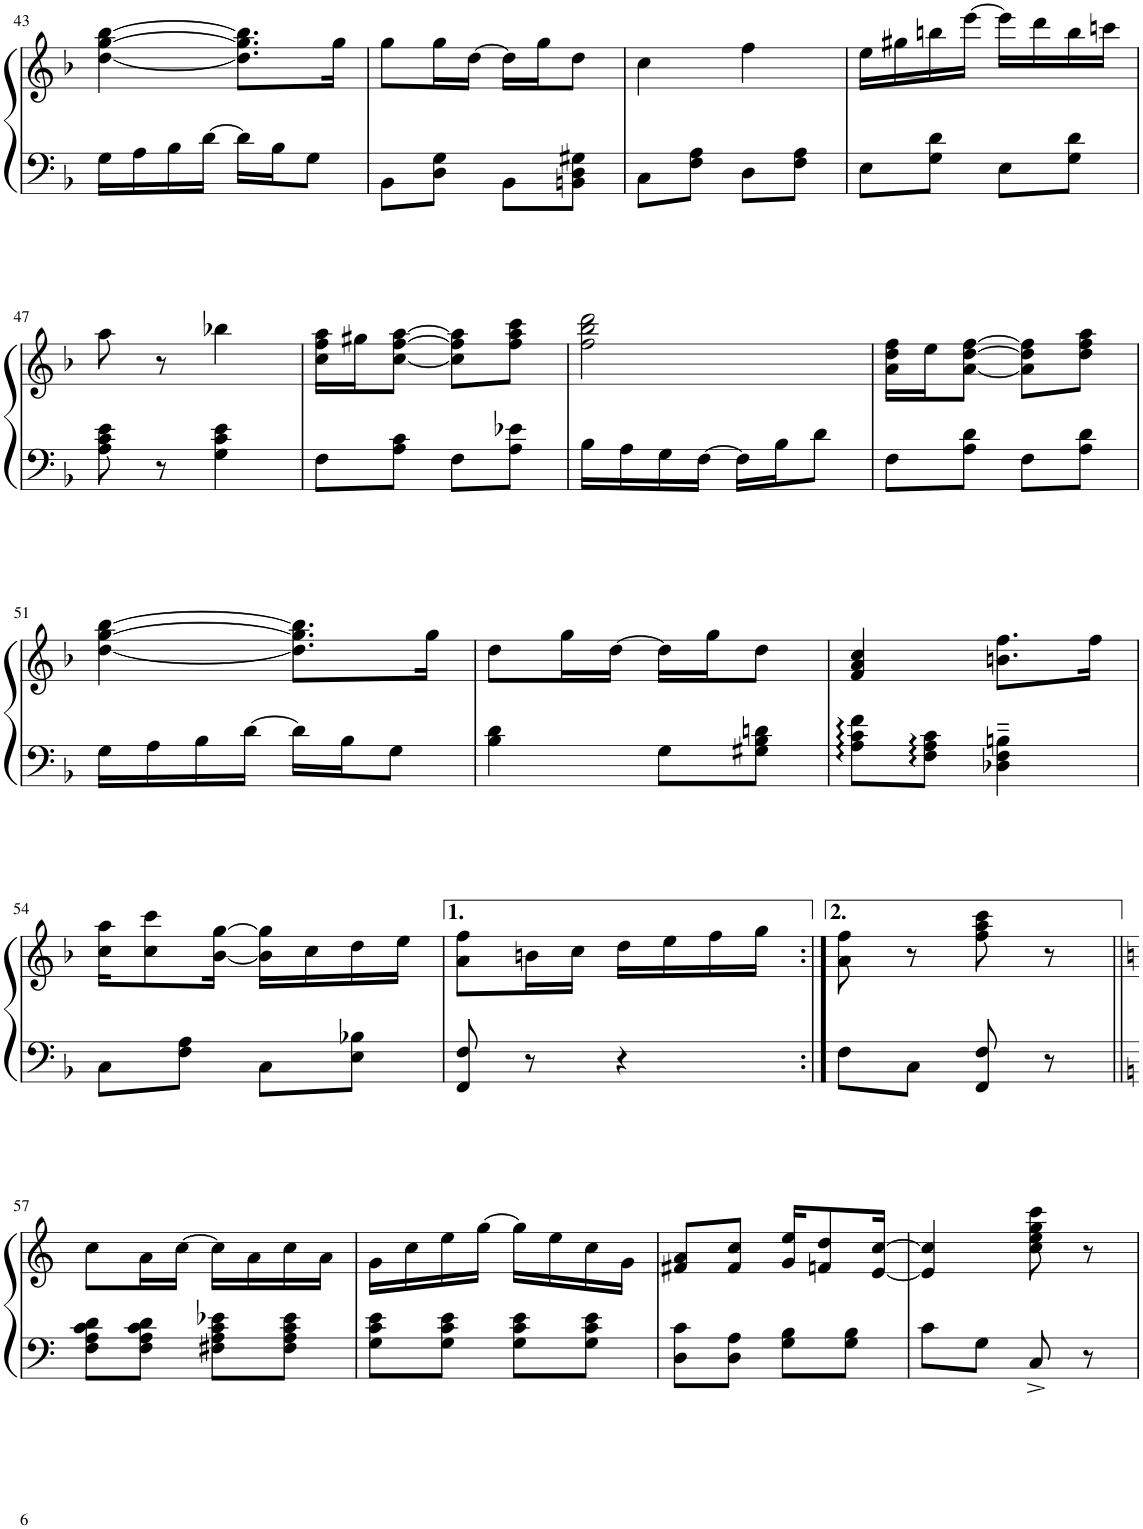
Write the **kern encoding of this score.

**kern	**kern
*part1	*part1
*staff2	*staff1
*I"Piano	*
*I'Pno	*
!!LO:PB:g=z
*clefF4	*clefG2
*k[b-]	*k[b-]
*M2/4	*M2/4
=43	=43
16G\LL	[4dd\ [4gg\ [4bb-\
16A\	.
16B-\	.
[16d\JJ	.
16d\LL]	8.dd\] 8.gg\] 8.bb-\]L
16B-\J	.
8G\J	.
.	16gg\Jk
=44	=44
8BB-\L	8gg\L
8D\ 8G\J	16gg\L
.	[16dd\JJ
8BB-\L	16dd\LL]
.	16gg\J
8BBn\ 8D\ 8G#X\J	8dd\J
=45	=45
8C\L	4cc\
8F\ 8A\J	.
8D\L	4ff\
8F\ 8A\J	.
=46	=46
8E\L	16ee\LL
.	16gg#X\
8G\ 8d\J	16bbn\
.	[16eee\JJ
8E\L	16eee\LL]
.	16ddd\
8G\ 8d\J	16bb\
.	16cccn\JJ
!!LO:LB:g=z
=47	=47
8A\ 8c\ 8e\	8aa\
8r	8r
4G\ 4c\ 4e\	4bb-X\
=48	=48
8F\L	16cc\ 16ff\ 16aa\LL
.	16gg#X\J
8A\ 8c\J	[8cc\ [8ff\ [8aa\J
8F\L	8cc\] 8ff\] 8aa\]L
8A\ 8e-X\J	8ff\ 8aa\ 8ccc\J
=49	=49
16B-\LL	2ff\ 2bb-\ 2ddd\
16A\	.
16G\	.
[16F\JJ	.
16F\LL]	.
16B-\J	.
8d\J	.
=50	=50
8F\L	16a\ 16dd\ 16ff\LL
.	16ee\J
8A\ 8d\J	[8a\ [8dd\ [8ff\J
8F\L	8a\] 8dd\] 8ff\]L
8A\ 8d\J	8dd\ 8ff\ 8aa\J
!!LO:LB:g=z
=51	=51
16G\LL	[4dd\ [4gg\ [4bb-\
16A\	.
16B-\	.
[16d\JJ	.
16d\LL]	8.dd\] 8.gg\] 8.bb-\]L
16B-\J	.
8G\J	.
.	16gg\Jk
=52	=52
4B-\ 4d\	8dd\L
.	16gg\L
.	[16dd\JJ
8G\L	16dd\LL]
.	16gg\J
8G#X\ 8B-\ 8dn\J	8dd\J
=53	=53
8A\: 8c\: 8f\:L	4f/ 4a/ 4cc/
8F\: 8A\: 8c\:J	.
4D-X\~ 4F\~ 4Bn\~	8.bn\ 8.ff\L
.	16ff\Jk
!!LO:LB:g=z
=54	=54
8C\L	16cc\ 16aa\KL
.	8cc\ 8ccc\
8F\ 8A\J	.
.	[16b-\ [16gg\Jk
8C\L	16b-\] 16gg\]LL
.	16cc\
8E\ 8B-X\J	16dd\
.	16ee\JJ
=55	=55
8FF/ 8F/	8a\ 8ff\L
8r	16bn\L
.	16cc\JJ
4r	16dd\LL
.	16ee\
.	16ff\
.	16gg\JJ
=56:|!	=56:|!
8F\L	8a\ 8ff\
8C\J	8r
8FF/ 8F/	8ff\ 8aa\ 8ccc\
8r	8r
!!LO:LB:g=z
=57||	=57||
*k[]	*k[]
8F\ 8A\ 8c\ 8d\L	8cc\L
8F\ 8A\ 8c\ 8d\J	16a\L
.	[16cc\JJ
8F#X\ 8A\ 8c\ 8e-X\L	16cc\LL]
.	16a\
8F#\ 8A\ 8c\ 8e-\J	16cc\
.	16a\JJ
=58	=58
8G\ 8c\ 8e\L	16g\LL
.	16cc\
8G\ 8c\ 8e\J	16ee\
.	[16gg\JJ
8G\ 8c\ 8e\L	16gg\LL]
.	16ee\
8G\ 8c\ 8e\J	16cc\
.	16g\JJ
=59	=59
8D\ 8c\L	8f#X/ 8a/L
8D\ 8A\J	8f#/ 8cc/J
8G\ 8B\L	16g/ 16ee/KL
.	8fn/ 8dd/
8G\ 8B\J	.
.	[16e/ [16cc/Jk
=60	=60
8c\L	4e/] 4cc/]
8G\J	.
8C^/	8cc\ 8ee\ 8gg\ 8ccc\
8r	8r
=	=
*-	*-
